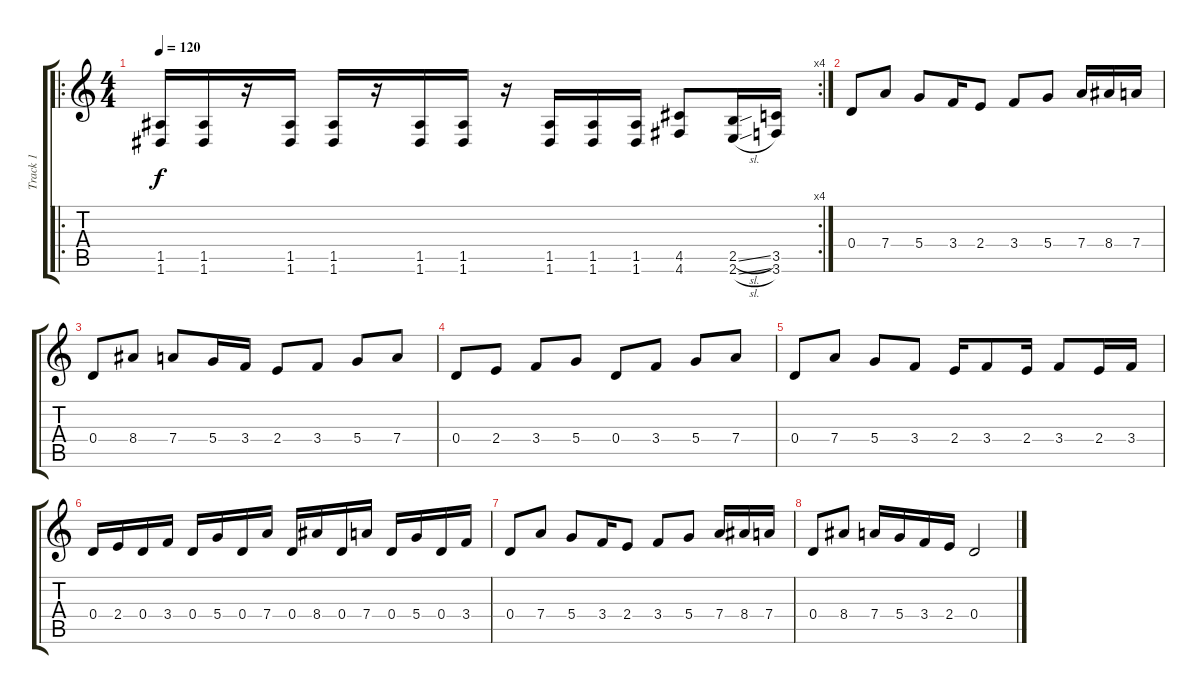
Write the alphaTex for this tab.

\track ("Track 1" "Track 1") {instrument overdrivenguitar}
\staff {score tabs}
\tuning (E4 B3 G3 D3 A2 D2) {hide}
\ro
\rc 4
\ts (4 4)
\tempo 120
\clef g2
\ks c
(1.5 1.6).16{dy f} (1.5 1.6).16 r.16 (1.5 1.6).16 (1.5 1.6).16 r.16 (1.5 1.6).16 (1.5 1.6).16 r.16 (1.5 1.6).16 (1.5 1.6).16 (1.5 1.6).16 (4.5 4.6).8 (2.5{sl} 2.6{sl}).16 (3.5 3.6).16 |
0.4.8 7.4.8 5.4.8 3.4.16 2.4.8 3.4.8 5.4.8 7.4.16 8.4.16 7.4.16 |
0.4.8 8.4.8 7.4.8 5.4.16 3.4.16 2.4.8 3.4.8 5.4.8 7.4.8 |
0.4.8 2.4.8 3.4.8 5.4.8 0.4.8 3.4.8 5.4.8 7.4.8 |
0.4.8 7.4.8 5.4.8 3.4.8 2.4.16 3.4.8 2.4.16 3.4.8 2.4.16 3.4.16 |
0.4.16 2.4.16 0.4.16 3.4.16 0.4.16 5.4.16 0.4.16 7.4.16 0.4.16 8.4.16 0.4.16 7.4.16 0.4.16 5.4.16 0.4.16 3.4.16 |
0.4.8 7.4.8 5.4.8 3.4.16 2.4.8 3.4.8 5.4.8 7.4.16 8.4.16 7.4.16 |
0.4.8 8.4.8 7.4.16 5.4.16 3.4.16 2.4.16 0.4.2
